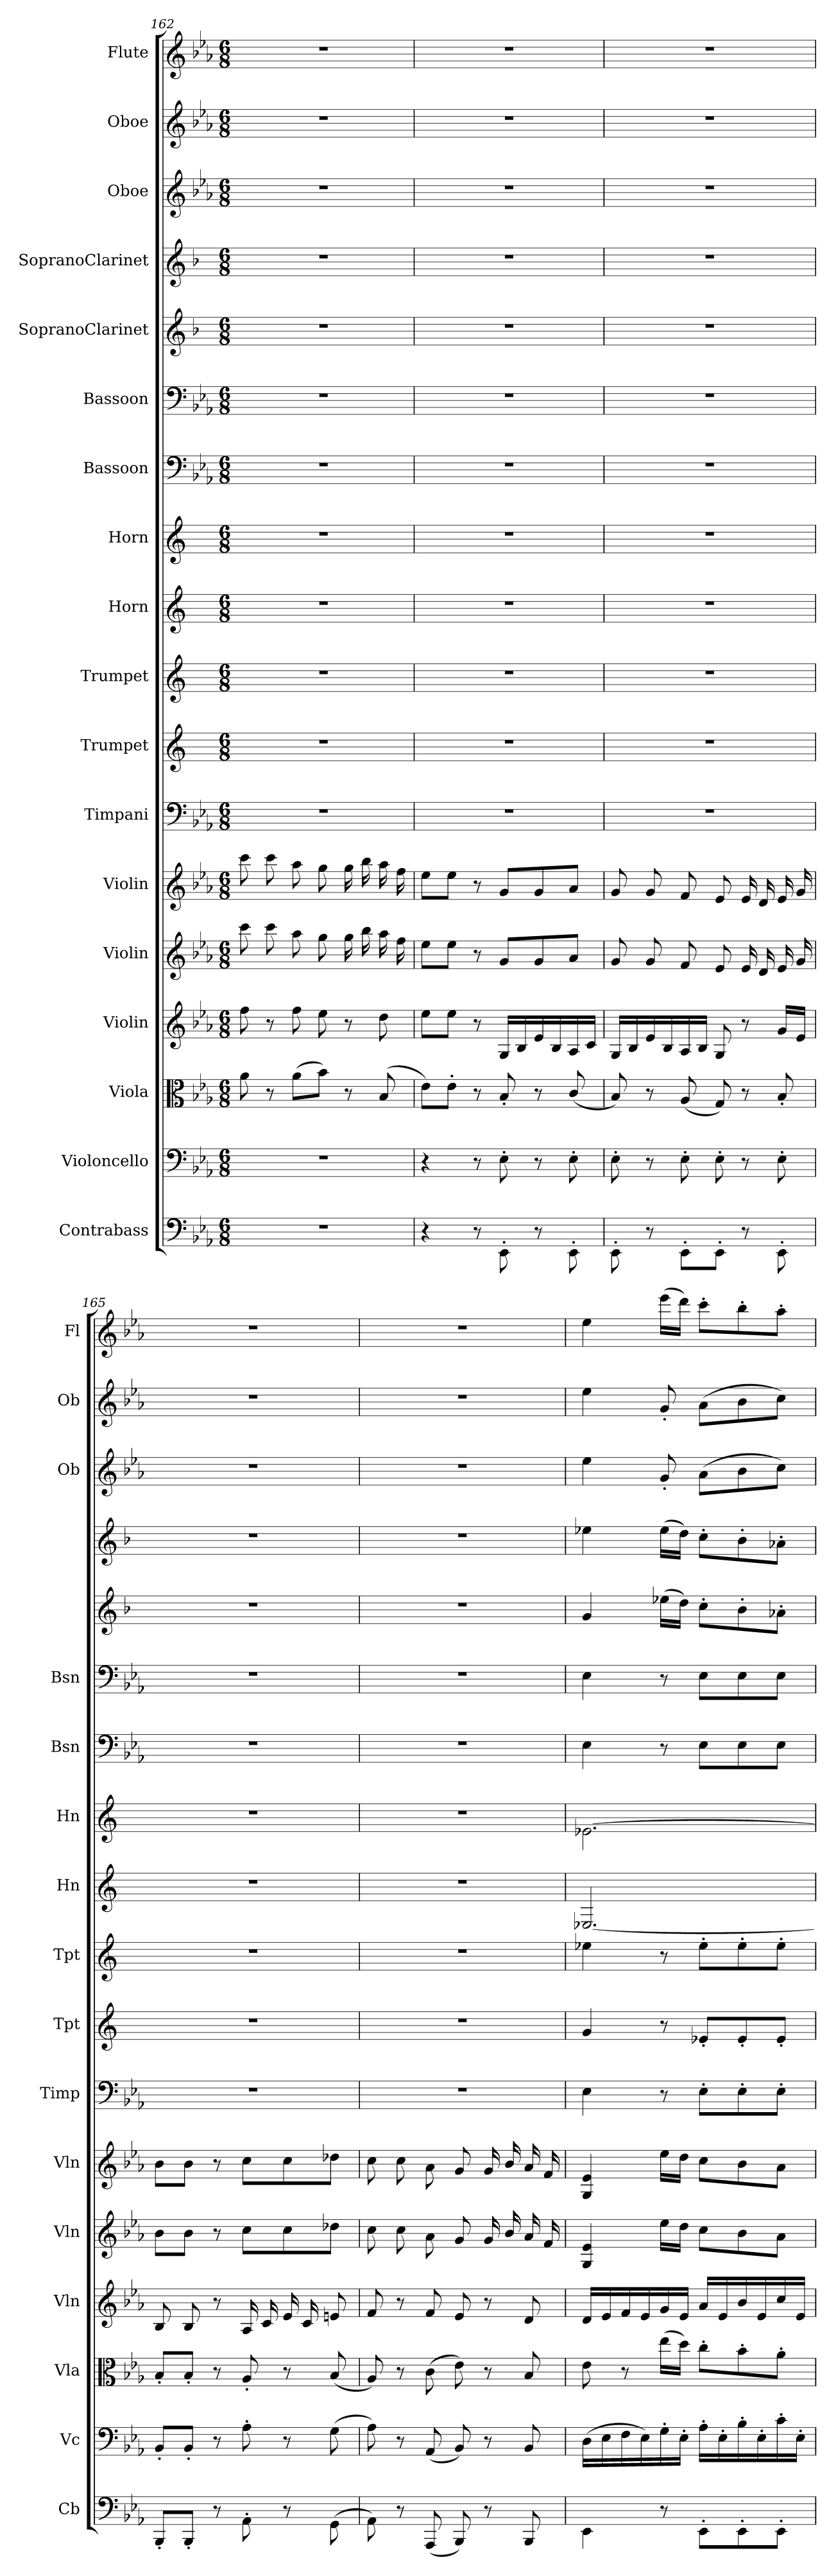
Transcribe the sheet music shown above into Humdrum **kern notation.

**kern	**kern	**kern	**kern	**kern	**kern	**kern	**kern	**kern	**kern	**kern	**kern	**kern	**kern	**kern	**kern	**kern	**kern
*part18	*part17	*part16	*part15	*part14	*part13	*part12	*part11	*part10	*part9	*part8	*part7	*part6	*part5	*part4	*part3	*part2	*part1
*staff18	*staff17	*staff16	*staff15	*staff14	*staff13	*staff12	*staff11	*staff10	*staff9	*staff8	*staff7	*staff6	*staff5	*staff4	*staff3	*staff2	*staff1
*I"Contrabass	*I"Violoncello	*I"Viola	*I"Violin	*I"Violin	*I"Violin	*I"Timpani	*I"Trumpet	*I"Trumpet	*I"Horn	*I"Horn	*I"Bassoon	*I"Bassoon	*I"SopranoClarinet	*I"SopranoClarinet	*I"Oboe	*I"Oboe	*I"Flute
*I'Cb	*I'Vc	*I'Vla	*I'Vln	*I'Vln	*I'Vln	*I'Timp	*I'Tpt	*I'Tpt	*I'Hn	*I'Hn	*I'Bsn	*I'Bsn	*	*	*I'Ob	*I'Ob	*I'Fl
*clefF4	*clefF4	*clefC3	*clefG2	*clefG2	*clefG2	*clefF4	*clefG2	*clefG2	*clefG2	*clefG2	*clefF4	*clefF4	*clefG2	*clefG2	*clefG2	*clefG2	*clefG2
*k[b-e-a-]	*k[b-e-a-]	*k[b-e-a-]	*k[b-e-a-]	*k[b-e-a-]	*k[b-e-a-]	*k[b-e-a-]	*k[]	*k[]	*k[]	*k[]	*k[b-e-a-]	*k[b-e-a-]	*k[b-]	*k[b-]	*k[b-e-a-]	*k[b-e-a-]	*k[b-e-a-]
*M6/8	*M6/8	*M6/8	*M6/8	*M6/8	*M6/8	*M6/8	*M6/8	*M6/8	*M6/8	*M6/8	*M6/8	*M6/8	*M6/8	*M6/8	*M6/8	*M6/8	*M6/8
=162	=162	=162	=162	=162	=162	=162	=162	=162	=162	=162	=162	=162	=162	=162	=162	=162	=162
2.r	2.r	8a-\	8ff\	8ccc\	8ccc\	2.r	2.r	2.r	2.r	2.r	2.r	2.r	2.r	2.r	2.r	2.r	2.r
.	.	8r	8r	8ccc\	8ccc\	.	.	.	.	.	.	.	.	.	.	.	.
.	.	(8a-\L	8ff\	8aa-\	8aa-\	.	.	.	.	.	.	.	.	.	.	.	.
.	.	8b-\J)	8ee-\	8gg\	8gg\	.	.	.	.	.	.	.	.	.	.	.	.
.	.	8r	8r	16gg\	16gg\	.	.	.	.	.	.	.	.	.	.	.	.
.	.	.	.	16bb-\	16bb-\	.	.	.	.	.	.	.	.	.	.	.	.
.	.	(8B-/	8dd\	16aa-\	16aa-\	.	.	.	.	.	.	.	.	.	.	.	.
.	.	.	.	16ff\	16ff\	.	.	.	.	.	.	.	.	.	.	.	.
=163	=163	=163	=163	=163	=163	=163	=163	=163	=163	=163	=163	=163	=163	=163	=163	=163	=163
4r	4r	8e-\L)	8ee-\L	8ee-\L	8ee-\L	2.r	2.r	2.r	2.r	2.r	2.r	2.r	2.r	2.r	2.r	2.r	2.r
.	.	8e-'\J	8ee-\J	8ee-\J	8ee-\J	.	.	.	.	.	.	.	.	.	.	.	.
8r	8r	8r	8r	8r	8r	.	.	.	.	.	.	.	.	.	.	.	.
8EE-'\	8E-'\	8B-'/	16G/LL	8g/L	8g/L	.	.	.	.	.	.	.	.	.	.	.	.
.	.	.	16B-/	.	.	.	.	.	.	.	.	.	.	.	.	.	.
8r	8r	8r	16e-/	8g/	8g/	.	.	.	.	.	.	.	.	.	.	.	.
.	.	.	16B-/	.	.	.	.	.	.	.	.	.	.	.	.	.	.
8EE-'\	8E-'\	(8c/	16A-/	8a-/J	8a-/J	.	.	.	.	.	.	.	.	.	.	.	.
.	.	.	16c/JJ	.	.	.	.	.	.	.	.	.	.	.	.	.	.
=164	=164	=164	=164	=164	=164	=164	=164	=164	=164	=164	=164	=164	=164	=164	=164	=164	=164
8EE-'\	8E-'\	8B-/)	16G/LL	8g/	8g/	2.r	2.r	2.r	2.r	2.r	2.r	2.r	2.r	2.r	2.r	2.r	2.r
.	.	.	16B-/	.	.	.	.	.	.	.	.	.	.	.	.	.	.
8r	8r	8r	16e-/	8g/	8g/	.	.	.	.	.	.	.	.	.	.	.	.
.	.	.	16B-/	.	.	.	.	.	.	.	.	.	.	.	.	.	.
8EE-'\L	8E-'\	(8A-/	16A-/	8f/	8f/	.	.	.	.	.	.	.	.	.	.	.	.
.	.	.	16B-/JJ	.	.	.	.	.	.	.	.	.	.	.	.	.	.
8EE-'\J	8E-'\	8G/)	8G/	8e-/	8e-/	.	.	.	.	.	.	.	.	.	.	.	.
8r	8r	8r	8r	16e-/	16e-/	.	.	.	.	.	.	.	.	.	.	.	.
.	.	.	.	16d/	16d/	.	.	.	.	.	.	.	.	.	.	.	.
8EE-'\	8E-'\	8B-'/	16g/LL	16e-/	16e-/	.	.	.	.	.	.	.	.	.	.	.	.
.	.	.	16e-/JJ	16g/	16g/	.	.	.	.	.	.	.	.	.	.	.	.
=165	=165	=165	=165	=165	=165	=165	=165	=165	=165	=165	=165	=165	=165	=165	=165	=165	=165
8BBB-'/L	8BB-'/L	8B-'/L	8B-/	8b-\L	8b-\L	2.r	2.r	2.r	2.r	2.r	2.r	2.r	2.r	2.r	2.r	2.r	2.r
8BBB-'/J	8BB-'/J	8B-'/J	8B-/	8b-\J	8b-\J	.	.	.	.	.	.	.	.	.	.	.	.
8r	8r	8r	8r	8r	8r	.	.	.	.	.	.	.	.	.	.	.	.
8AA-'\	8A-'\	8A-'/	16A-/	8cc\L	8cc\L	.	.	.	.	.	.	.	.	.	.	.	.
.	.	.	16c/	.	.	.	.	.	.	.	.	.	.	.	.	.	.
8r	8r	8r	16e-/	8cc\	8cc\	.	.	.	.	.	.	.	.	.	.	.	.
.	.	.	16c/	.	.	.	.	.	.	.	.	.	.	.	.	.	.
(8GG\	(8G\	(8B-/	8en/	8dd-X\J	8dd-X\J	.	.	.	.	.	.	.	.	.	.	.	.
=166	=166	=166	=166	=166	=166	=166	=166	=166	=166	=166	=166	=166	=166	=166	=166	=166	=166
8AA-\)	8A-\)	8A-/)	8f/	8cc\	8cc\	2.r	2.r	2.r	2.r	2.r	2.r	2.r	2.r	2.r	2.r	2.r	2.r
8r	8r	8r	8r	8cc\	8cc\	.	.	.	.	.	.	.	.	.	.	.	.
(8AAA-/	(8AA-/	(8c\	8f/	8a-\	8a-\	.	.	.	.	.	.	.	.	.	.	.	.
8BBB-/)	8BB-/)	8e-\)	8e-/	8g/	8g/	.	.	.	.	.	.	.	.	.	.	.	.
8r	8r	8r	8r	16g/	16g/	.	.	.	.	.	.	.	.	.	.	.	.
.	.	.	.	16b-/	16b-/	.	.	.	.	.	.	.	.	.	.	.	.
8BBB-/	8BB-/	8B-/	8d/	16a-/	16a-/	.	.	.	.	.	.	.	.	.	.	.	.
.	.	.	.	16f/	16f/	.	.	.	.	.	.	.	.	.	.	.	.
=167	=167	=167	=167	=167	=167	=167	=167	=167	=167	=167	=167	=167	=167	=167	=167	=167	=167
4EE-\	(16D\LL	8e-\	16d/LL	4G/ 4e-/	4G/ 4e-/	4E-\	4g/	4ee-X\	[2.E-X/	[2.e-X\	4E-\	4E-\	4g/	4ee-X\	4ee-\	4ee-\	4ee-\
.	16E-\	.	16e-/	.	.	.	.	.	.	.	.	.	.	.	.	.	.
.	16F\	8r	16f/	.	.	.	.	.	.	.	.	.	.	.	.	.	.
.	16E-\)	.	16e-/	.	.	.	.	.	.	.	.	.	.	.	.	.	.
8r	16G'\	(16ee-\LL	16g/	16ee-\LL	16ee-\LL	8r	8r	8r	.	.	8r	8r	(16ee-X\LL	(16ee-\LL	8g'/	8g'/	(16eee-\LL
.	16E-'\JJ	16dd\JJ)	16e-/JJ	16dd\JJ	16dd\JJ	.	.	.	.	.	.	.	16dd\JJ)	16dd\JJ)	.	.	16ddd\JJ)
8EE-'\L	16A-'\LL	8cc'\L	16a-/LL	8cc\L	8cc\L	8E-'\L	8e-X'/L	8ee-'\L	.	.	8E-\L	8E-\L	8cc'\L	8cc'\L	(8a-\L	(8a-\L	8ccc'\L
.	16E-'\	.	16e-/	.	.	.	.	.	.	.	.	.	.	.	.	.	.
8EE-'\	16B-'\	8b-'\	16b-/	8b-\	8b-\	8E-'\	8e-'/	8ee-'\	.	.	8E-\	8E-\	8b-'\	8b-'\	8b-\	8b-\	8bb-'\
.	16E-'\	.	16e-/	.	.	.	.	.	.	.	.	.	.	.	.	.	.
8EE-'\J	16c'\	8a-'\J	16cc/	8a-\J	8a-\J	8E-'\J	8e-'/J	8ee-'\J	.	.	8E-\J	8E-\J	8a-X'\J	8a-X'\J	8cc\J)	8cc\J)	8aa-'\J
.	16E-'\JJ	.	16e-/JJ	.	.	.	.	.	.	.	.	.	.	.	.	.	.
=	=	=	=	=	=	=	=	=	=	=	=	=	=	=	=	=	=
*-	*-	*-	*-	*-	*-	*-	*-	*-	*-	*-	*-	*-	*-	*-	*-	*-	*-
